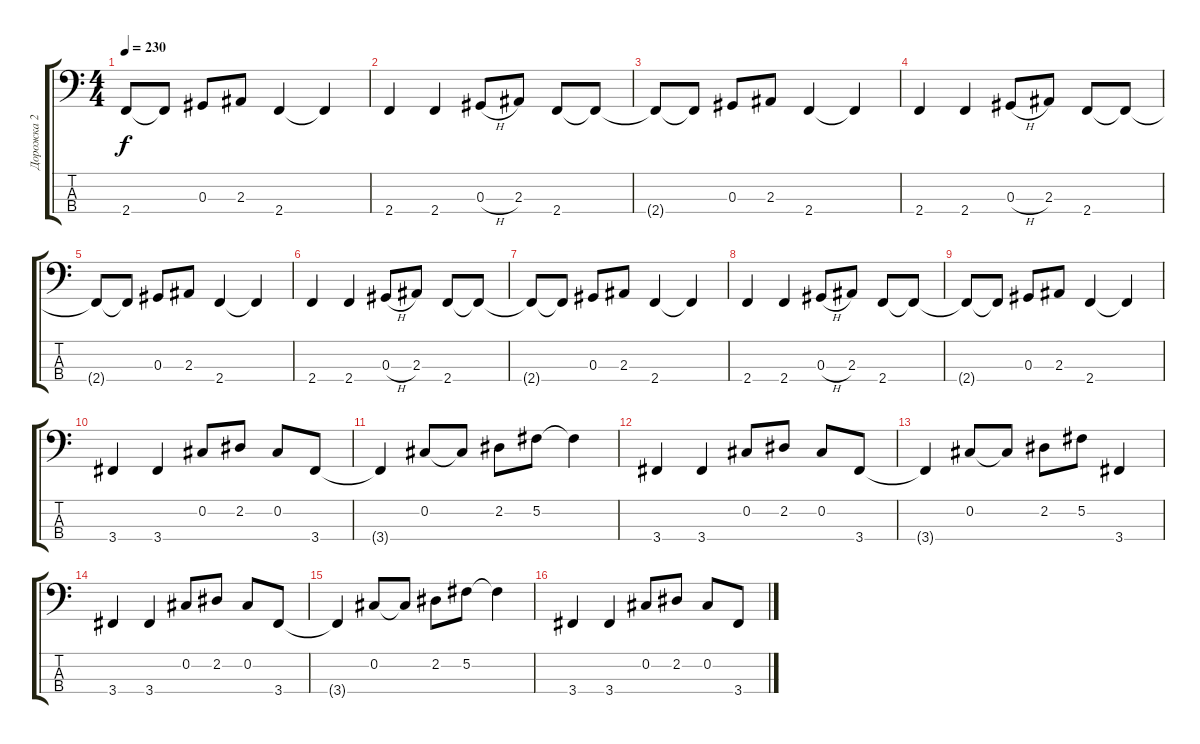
\track ("Дорожка 2" "Дорожка 2") {instrument electricbassfinger}
\staff {score tabs}
\tuning (Gb2 Db2 Ab1 Eb1) {hide}
\ts (4 4)
\tempo 230
\clef f4
\ks c
2.4{t}.8{dy f} 2.4{t}.8 0.3.8 2.3.8 2.4.4 2.4{t}.4 |
2.4.4 2.4.4 0.3{h}.8 2.3.8 2.4.8 2.4{t}.8 |
2.4{t}.8 2.4{t}.8 0.3.8 2.3.8 2.4.4 2.4{t}.4 |
2.4.4 2.4.4 0.3{h}.8 2.3.8 2.4.8 2.4{t}.8 |
2.4{t}.8 2.4{t}.8 0.3.8 2.3.8 2.4.4 2.4{t}.4 |
2.4.4 2.4.4 0.3{h}.8 2.3.8 2.4.8 2.4{t}.8 |
2.4{t}.8 2.4{t}.8 0.3.8 2.3.8 2.4.4 2.4{t}.4 |
2.4.4 2.4.4 0.3{h}.8 2.3.8 2.4.8 2.4{t}.8 |
2.4{t}.8 2.4{t}.8 0.3.8 2.3.8 2.4.4 2.4{t}.4 |
3.4.4 3.4.4 0.2.8 2.2.8 0.2.8 3.4.8 |
3.4{t}.4 0.2.8 0.2{t}.8 2.2.8 5.2.8 5.2{t}.4 |
3.4.4 3.4.4 0.2.8 2.2.8 0.2.8 3.4.8 |
3.4{t}.4 0.2.8 0.2{t}.8 2.2.8 5.2.8 3.4.4 |
3.4.4 3.4.4 0.2.8 2.2.8 0.2.8 3.4.8 |
3.4{t}.4 0.2.8 0.2{t}.8 2.2.8 5.2.8 5.2{t}.4 |
3.4.4 3.4.4 0.2.8 2.2.8 0.2.8 3.4.8
